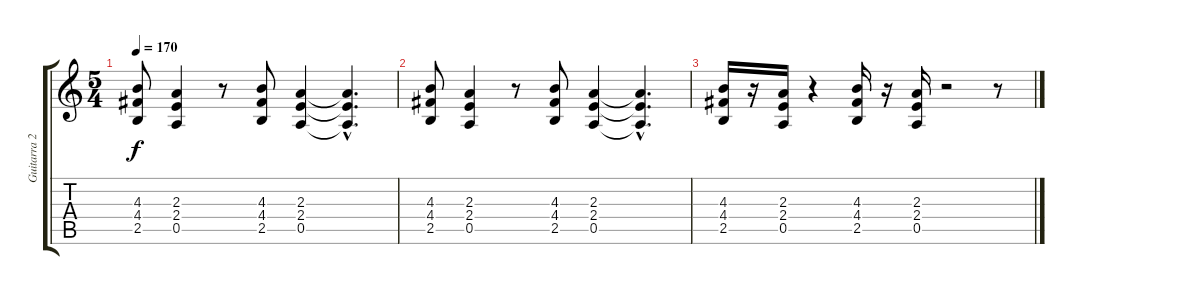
\track ("Guitarra 2" "Guitarra 2") {instrument overdrivenguitar}
\staff {score tabs}
\tuning (E4 B3 G3 D3 A2 E2) {hide}
\ts (5 4)
\tempo 170
\clef g2
\ks c
(4.3 4.4 2.5).8{dy f} (2.3 2.4 0.5).4 r.8 (4.3 4.4 2.5).8 (2.3 2.4 0.5).4 (2.3{hac t} 2.4{hac t} 0.5{hac t}).4{d} |
(4.3 4.4 2.5).8 (2.3 2.4 0.5).4 r.8 (4.3 4.4 2.5).8 (2.3 2.4 0.5).4 (2.3{hac t} 2.4{hac t} 0.5{hac t}).4{d} |
(4.3 4.4 2.5).16 r.16 (2.3 2.4 0.5).16 r.4 (4.3 4.4 2.5).16 r.16 (2.3 2.4 0.5).16 r.2 r.8
